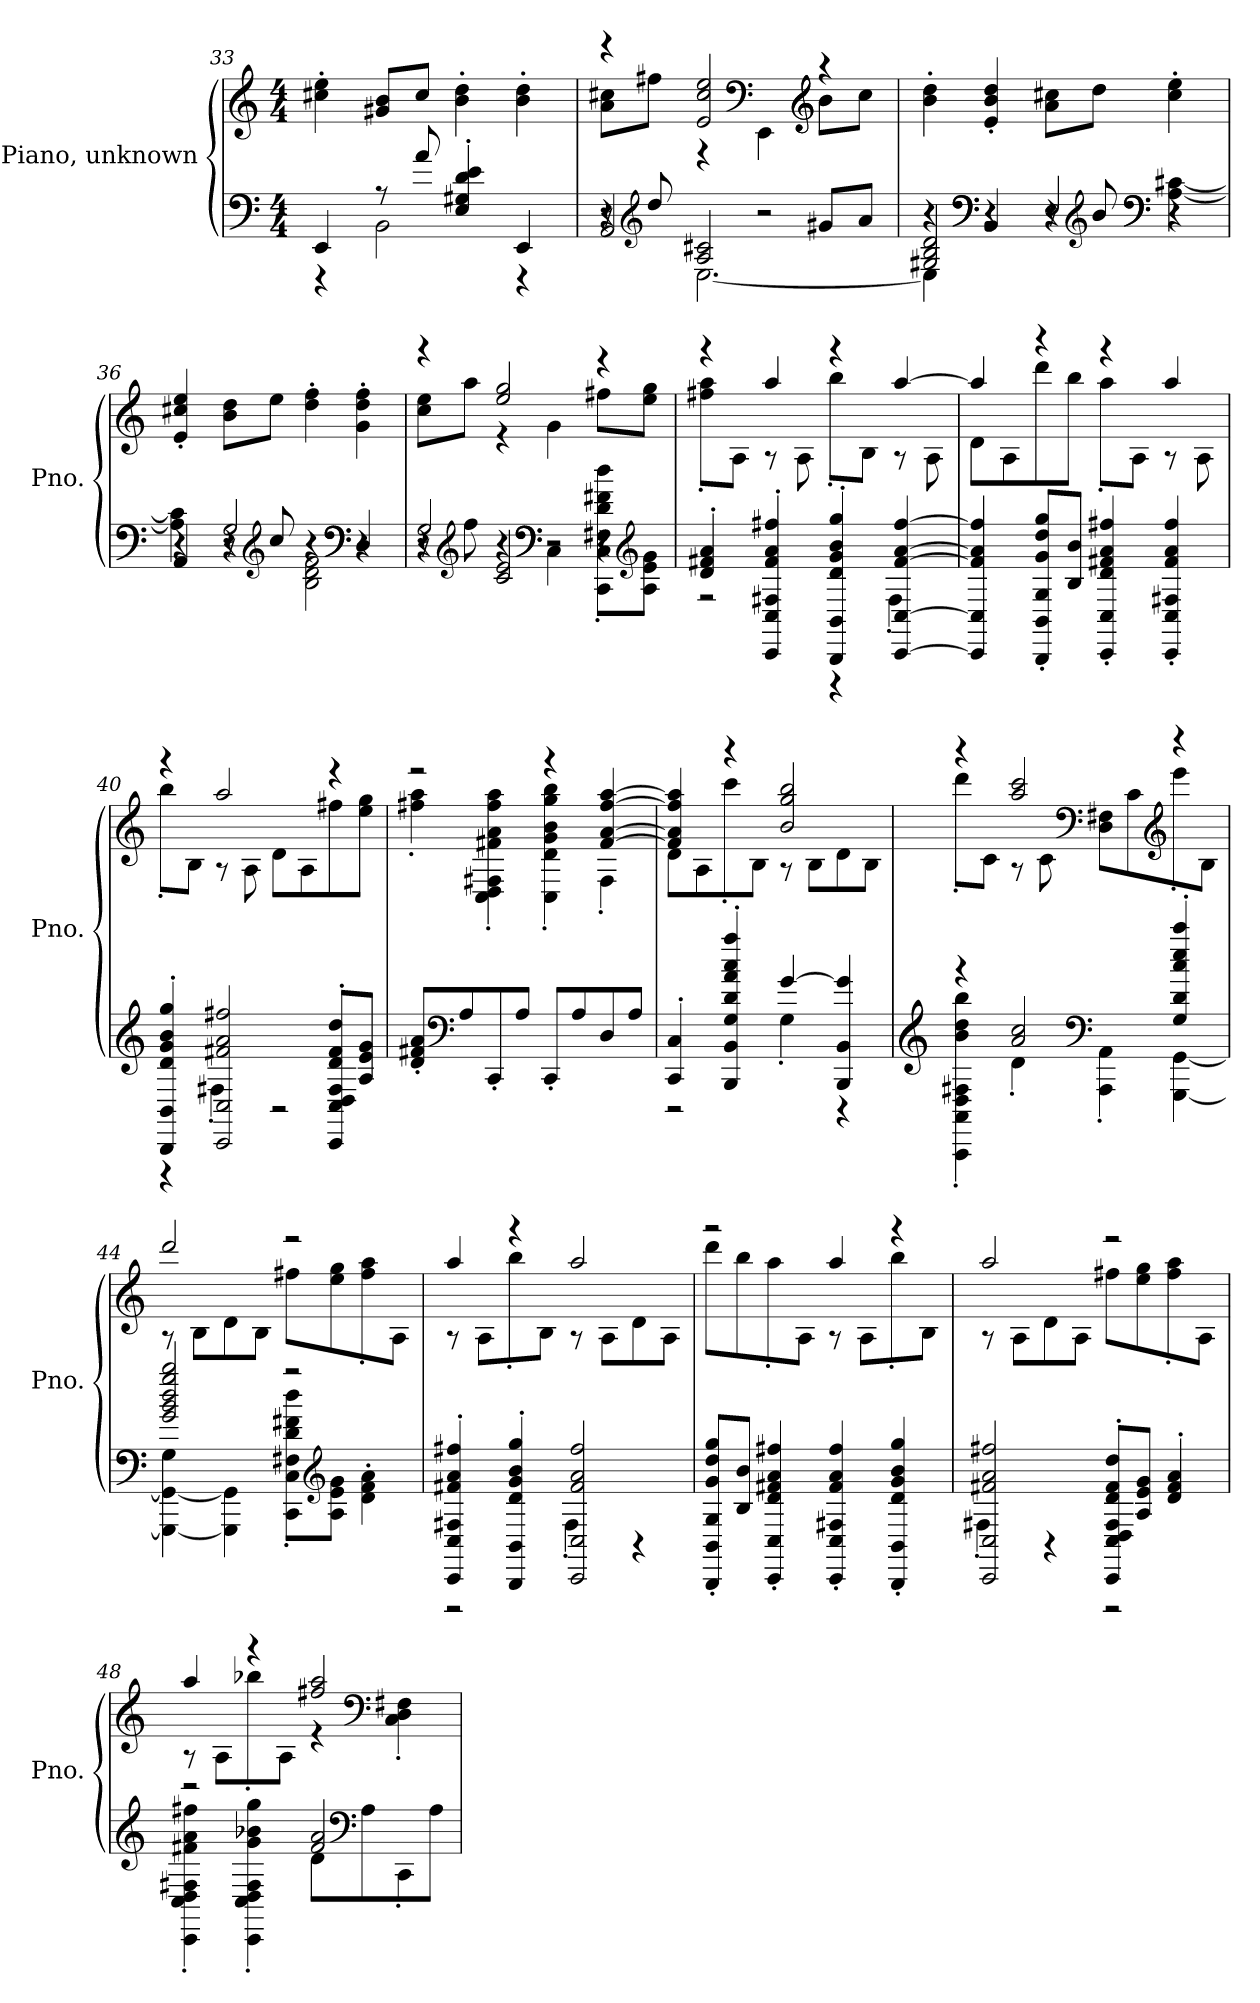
**kern	**kern
*part1	*part1
*staff2	*staff1
*I"Piano, unknown	*
*I'Pno.	*
*clefF4	*clefG2
*k[]	*k[]
*M4/4	*M4/4
=33	=33
*^	*
4EE/	4r	4cc#X\' 4ee\'
8r	2BB\	8g#X/ 8b/L
8a/	.	8cc#/J
4E/' 4G#X/' 4d/' 4e/'	.	4b\' 4dd\'
4EE/	4r	4b\' 4dd\'
=34	=34	=34
*	*^	*^
8r	4r	2AA/	4r	8a\ 8cc#X\L
*clefG2	*	*	*	*
8dd/	.	.	.	8ff#X\J
2A/ 2c#X/	[2.E\	.	2e/ 2cc#/ 2ee/	4r
*	*	*	*clefF4	*
.	.	2r	.	4EE\
*	*	*	*clefG2	*
8g#X/L	.	.	4r	8b\L
8a/J	.	.	.	8cc#\J
*	*	*	*v	*v
!!LO:LB:g=z
=35	=35	=35	=35
4r	4E\]	2G#X/ 2B/ 2d/	4b\' 4dd\'
*clefF4	*	*	*
4BB/	4r	.	4e/' 4b/' 4dd/'
8r	4r	2E/	8a\ 8cc#X\L
*clefG2	*	*	*
8b/	.	.	8dd\J
*clefF4	*	*	*
4r	[4A\ [4c#X\	.	4cc#\' 4ee\'
=36	=36	=36	=36
4AA/	4A\] 4c#\]	4r	4e/' 4cc#X/' 4ee/'
8r	4r	2G/	8b\ 8dd\L
*clefG2	*	*	*
8cc/	.	.	8ee\J
4r	2B\ 2d\ 2f\	.	4dd\' 4ff\'
*clefF4	*	*	*
4D/	.	4r	4g\' 4dd\' 4ff\'
=37	=37	=37	=37
*	*	*	*^
4r	8r	2G/	4r	8cc\ 8ee\L
*clefG2	*	*	*	*
.	8ff\	.	.	8aa\J
2c/ 2e/	4r	.	2ee/ 2gg/	4r
*clefF4	*	*	*	*
.	4C\	2r	.	4g\
4r	8CC\' 8C\' 8F#X\' 8d\' 8f#X\' 8dd\'L	.	4r	8ff#X\L
*clefG2	*	*	*	*
.	8A\ 8e\ 8g\J	.	.	8ee\ 8gg\J
*	*v	*v	*	*
!!LO:LB:g=z	!!
=38	=38	=38	=38
4d/' 4f#X/' 4a/'	2r	4r	8ff#X\' 8aa\'L
.	.	.	8A\J
4CC/' 4C/' 4F#X/' 4f#/' 4a/' 4ff#X/'	.	4aa/	8r
.	.	.	8A\
4BBB/' 4BB/' 4d/' 4g/' 4b/' 4gg/'	4r	4r	8bb'\L
.	.	.	8B\J
[4CC/ [4C/ [4f#/ [4a/ [4ff#/	4F#'\	[4aa/	8r
.	.	.	8A\
*v	*v	*	*
=39	=39	=39
4CC/] 4C/] 4f#/] 4a/] 4ff#/]	4aa/]	8d\L
.	.	8A\
8BBB/' 8BB/' 8G/' 8g/' 8dd/' 8gg/'L	4r	8ddd\
8B/ 8b/J	.	8bb\J
4CC/' 4C/' 4d/' 4f#X/' 4a/' 4ff#X/'	4r	8aa'\L
.	.	8A\J
4CC/' 4C/' 4F#X/' 4f#/' 4a/' 4ff#/'	4aa/	8r
.	.	8A\
=40	=40	=40
*^	*	*
4BBB/' 4BB/' 4d/' 4g/' 4b/' 4gg/'	4r	4r	8bb'\L
.	.	.	8B\J
2CC/ 2C/ 2f#X/ 2a/ 2ff#X/	4F#X'\	2aa/	8r
.	.	.	8A\
.	2r	.	8d\L
.	.	.	8A\
8CC/' 8C/' 8D/' 8F#/' 8d/' 8f#/' 8dd/'L	.	4r	8ff#X\
8A/ 8e/ 8g/J	.	.	8ee\ 8gg\J
*v	*v	*	*
=41	=41	=41
8d/' 8f#X/' 8a/'L	2r	4ff#X\' 4aa\'
*clefF4	*	*
8A/	.	.
8CC'/	.	4C\' 4D\' 4F#X\' 4f#X\' 4a\' 4ff#\' 4aa\'
8A/J	.	.
8CC'/L	4r	4C\' 4d\' 4g\' 4b\' 4gg\' 4bb\'
8A/	.	.
8D/	[4f#/ [4a/ [4ff#/ [4aa/	4F#'\
8A/J	.	.
!!LO:LB:g=z	!!
=42	=42	=42
*^	*	*
4CC/' 4C/'	2r	4f#/] 4a/] 4ff#/] 4aa/]	8d\L
.	.	.	8A\
4BBB/' 4BB/' 4G/' 4d/' 4a/' 4cc/' 4aa/'	.	4r	8ccc'\
.	.	.	8B\J
[4g/	4G'\	2b/ 2gg/ 2bb/	8r
.	.	.	8B\L
4BBB/ 4BB/ 4g/]	4r	.	8d\
.	.	.	8B\J
=43	=43	=43	=43
*clefG2	*	*	*
4r	4AAA\' 4AA\' 4D\' 4F#X\' 4b\' 4dd\' 4bb\'	4r	8ddd'\L
.	.	.	8c\J
2a/ 2cc/	4d'\	2aa/ 2ccc/	8r
.	.	.	8c\
*clefF4	*	*clefF4	*
.	4AAA\' 4AA\'	.	8D\ 8F#X\L
.	.	.	8c\
*	*	*clefG2	*
4G/' 4d/' 4cc/' 4ee/' 4ccc/'	[4GGG\ [4GG\	4r	8eee'\
.	.	.	8B\J
=44	=44	=44	=44
2g/ 2b/ 2dd/ 2gg/ 2bb/	4GGG\_ 4GG\_ 4G\	2ddd/	8r
.	.	.	8B\L
.	4GGG\] 4GG\]	.	8d\
.	.	.	8B\J
2r	8CC\' 8C\' 8F#X\' 8d\' 8f#X\' 8dd\'L	2r	8ff#X\L
*clefG2	*	*	*
.	8A\ 8e\ 8g\J	.	8ee\ 8gg\
.	4d\' 4f#\' 4a\'	.	8ff#\' 8aa\'
.	.	.	8A\J
=45	=45	=45	=45
4CC/' 4C/' 4F#X/' 4f#X/' 4a/' 4ff#X/'	2r	4aa/	8r
.	.	.	8A\L
4BBB/' 4BB/' 4d/' 4g/' 4b/' 4gg/'	.	4r	8bb'\
.	.	.	8B\J
2CC/ 2C/ 2f#/ 2a/ 2ff#/	4F#'\	2aa/	8r
.	.	.	8A\L
.	4r	.	8d\
.	.	.	8A\J
*v	*v	*	*
!!LO:LB:g=z	!!
=46	=46	=46
8BBB/' 8BB/' 8G/' 8g/' 8dd/' 8gg/'L	2r	8ddd\L
8B/ 8b/J	.	8bb\
4CC/' 4C/' 4d/' 4f#X/' 4a/' 4ff#X/'	.	8aa'\
.	.	8A\J
4CC/' 4C/' 4F#X/' 4f#/' 4a/' 4ff#/'	4aa/	8r
.	.	8A\L
4BBB/' 4BB/' 4d/' 4g/' 4b/' 4gg/'	4r	8bb'\
.	.	8B\J
=47	=47	=47
*^	*	*
2CC/ 2C/ 2f#X/ 2a/ 2ff#X/	4F#X'\	2aa/	8r
.	.	.	8A\L
.	4r	.	8d\
.	.	.	8A\J
8CC/' 8C/' 8D/' 8F#/' 8d/' 8f#/' 8dd/'L	2r	2r	8ff#X\L
8A/ 8e/ 8g/J	.	.	8ee\ 8gg\
4d/' 4f#/' 4a/'	.	.	8ff#\' 8aa\'
.	.	.	8A\J
=48	=48	=48	=48
2r	4CC\' 4C\' 4D\' 4F#X\' 4f#X\' 4a\' 4ff#X\'	4aa/	8r
.	.	.	8A\L
.	4CC\' 4C\' 4D\' 4F#\' 4g\' 4b-X\' 4gg\'	4r	8bb-X'\
.	.	.	8A\J
2f#/ 2a/	8d\L	2ff#X/ 2aa/	4r
*clefF4	*	*	*
.	8A\	.	.
*	*	*clefF4	*
.	8CC'\	.	4C\' 4D\' 4F#X\'
.	8A\J	.	.
*v	*v	*	*
*	*v	*v
=	=
*-	*-
